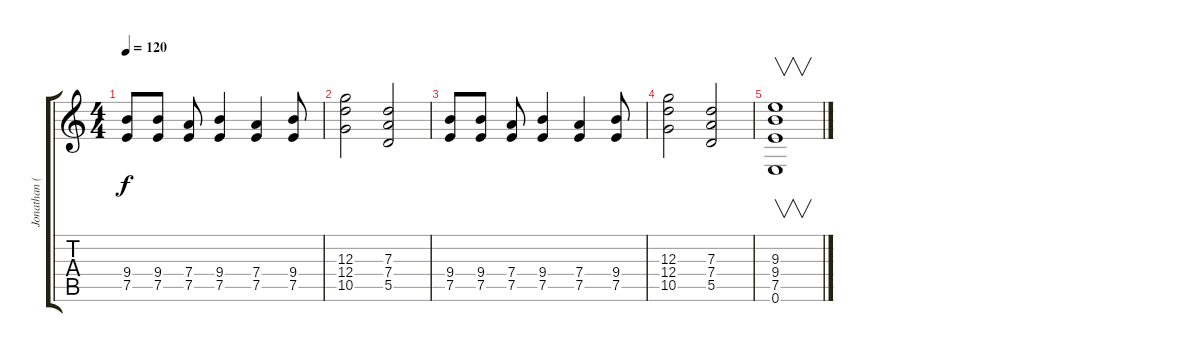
\track ("Jonathan (clean)" "Jonathan (") {instrument electricguitarmuted}
\staff {score tabs}
\tuning (E4 B3 G3 D3 A2 E2) {hide}
\ts (4 4)
\tempo 120
\clef g2
\ks c
(9.4 7.5).8{dy f volume 6} (9.4 7.5).8 (7.4 7.5).8 (9.4 7.5).4 (7.4 7.5).4 (9.4 7.5).8 |
(12.3 12.4 10.5).2{volume 5} (7.3 7.4 5.5).2 |
(9.4 7.5).8{volume 4} (9.4 7.5).8 (7.4 7.5).8 (9.4 7.5).4 (7.4 7.5).4 (9.4 7.5).8 |
(12.3 12.4 10.5).2{volume 2} (7.3 7.4 5.5).2 |
(9.3 9.4 7.5 0.6).1{v volume 0}
